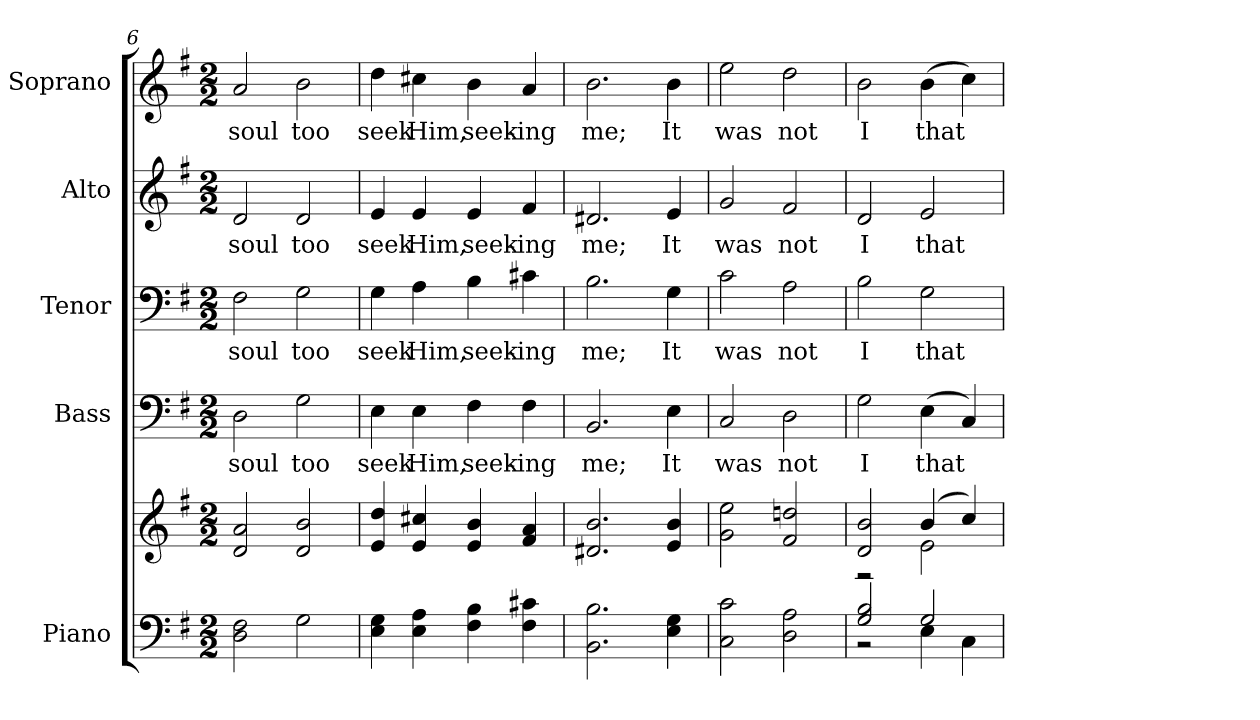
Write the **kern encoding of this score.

**kern	**kern	**kern	**text	**kern	**text	**kern	**text	**kern	**text
*part5	*part5	*part4	*part4	*part3	*part3	*part2	*part2	*part1	*part1
*staff6	*staff5	*staff4	*staff4	*staff3	*staff3	*staff2	*staff2	*staff1	*staff1
*I"Piano	*	*I"Bass	*	*I"Tenor	*	*I"Alto	*	*I"Soprano	*
*I'Pno.	*	*I'B.	*	*I'T.	*	*I'A.	*	*I'S.	*
*clefF4	*clefG2	*clefF4	*	*clefF4	*	*clefG2	*	*clefG2	*
*k[f#]	*k[f#]	*k[f#]	*	*k[f#]	*	*k[f#]	*	*k[f#]	*
*G:	*G:	*G:	*	*G:	*	*G:	*	*G:	*
*M2/2	*M2/2	*M2/2	*	*M2/2	*	*M2/2	*	*M2/2	*
=6	=6	=6	=6	=6	=6	=6	=6	=6	=6
!	!	!	!LO:LY:b:color=#000000	!	!	!	!	!	!
!	!	!	!	!	!LO:LY:b:color=#000000	!	!	!	!
!	!	!	!	!	!	!	!LO:LY:b:color=#000000	!	!
!	!	!	!	!	!	!	!	!	!LO:LY:b:color=#000000
2Di\ 2F#i	2di/ 2ai	2Di\	soul	2F#i\	soul	2di/	soul	2ai/	soul
!	!	!	!LO:LY:b:color=#000000	!	!	!	!	!	!
!	!	!	!	!	!LO:LY:b:color=#000000	!	!	!	!
!	!	!	!	!	!	!	!LO:LY:b:color=#000000	!	!
!	!	!	!	!	!	!	!	!	!LO:LY:b:color=#000000
2Gi\	2di/ 2bi	2Gi\	too	2Gi\	too	2di/	too	2bi\	too
!!LO:PB:g=z
=7	=7	=7	=7	=7	=7	=7	=7	=7	=7
!	!	!	!LO:LY:b:color=#000000	!	!	!	!	!	!
!	!	!	!	!	!LO:LY:b:color=#000000	!	!	!	!
!	!	!	!	!	!	!	!LO:LY:b:color=#000000	!	!
!	!	!	!	!	!	!	!	!	!LO:LY:b:color=#000000
4Ei\ 4Gi	4ei/ 4ddi	4Ei\	seek	4Gi\	seek	4ei/	seek	4ddi\	seek
!	!	!	!LO:LY:b:color=#000000	!	!	!	!	!	!
!	!	!	!	!	!LO:LY:b:color=#000000	!	!	!	!
!	!	!	!	!	!	!	!LO:LY:b:color=#000000	!	!
!	!	!	!	!	!	!	!	!	!LO:LY:b:color=#000000
4Ei\ 4Ai	4ei/ 4cc#Xi	4Ei\	Him,	4Ai\	Him,	4ei/	Him,	4cc#Xi\	Him,
!	!	!	!LO:LY:b:color=#000000	!	!	!	!	!	!
!	!	!	!	!	!LO:LY:b:color=#000000	!	!	!	!
!	!	!	!	!	!	!	!LO:LY:b:color=#000000	!	!
!	!	!	!	!	!	!	!	!	!LO:LY:b:color=#000000
4F#i\ 4Bi	4ei/ 4bi	4F#i\	seek-	4Bi\	seek-	4ei/	seek-	4bi\	seek-
!	!	!	!LO:LY:b:color=#000000	!	!	!	!	!	!
!	!	!	!	!	!LO:LY:b:color=#000000	!	!	!	!
!	!	!	!	!	!	!	!LO:LY:b:color=#000000	!	!
!	!	!	!	!	!	!	!	!	!LO:LY:b:color=#000000
4F#i\ 4c#Xi	4f#i/ 4ai	4F#i\	-ing	4c#Xi\	-ing	4f#i/	-ing	4ai/	-ing
=8	=8	=8	=8	=8	=8	=8	=8	=8	=8
!	!	!	!LO:LY:b:color=#000000	!	!	!	!	!	!
!	!	!	!	!	!LO:LY:b:color=#000000	!	!	!	!
!	!	!	!	!	!	!	!LO:LY:b:color=#000000	!	!
!	!	!	!	!	!	!	!	!	!LO:LY:b:color=#000000
2.BBi\ 2.Bi	2.d#Xi/ 2.bi	2.BBi/	me;	2.Bi\	me;	2.d#Xi/	me;	2.bi\	me;
!	!	!	!LO:LY:b:color=#000000	!	!	!	!	!	!
!	!	!	!	!	!LO:LY:b:color=#000000	!	!	!	!
!	!	!	!	!	!	!	!LO:LY:b:color=#000000	!	!
!	!	!	!	!	!	!	!	!	!LO:LY:b:color=#000000
4Ei\ 4Gi	4ei/ 4bi	4Ei\	It	4Gi\	It	4ei/	It	4bi\	It
=9	=9	=9	=9	=9	=9	=9	=9	=9	=9
!	!	!	!LO:LY:b:color=#000000	!	!	!	!	!	!
!	!	!	!	!	!LO:LY:b:color=#000000	!	!	!	!
!	!	!	!	!	!	!	!LO:LY:b:color=#000000	!	!
!	!	!	!	!	!	!	!	!	!LO:LY:b:color=#000000
2Ci\ 2ci	2gi\ 2eei	2Ci/	was	2ci\	was	2gi/	was	2eei\	was
!	!	!	!LO:LY:b:color=#000000	!	!	!	!	!	!
!	!	!	!	!	!LO:LY:b:color=#000000	!	!	!	!
!	!	!	!	!	!	!	!LO:LY:b:color=#000000	!	!
!	!	!	!	!	!	!	!	!	!LO:LY:b:color=#000000
2Di\ 2Ai	2f#i/ 2ddni	2Di\	not	2Ai\	not	2f#i/	not	2ddi\	not
!!LO:PB:g=z
=10	=10	=10	=10	=10	=10	=10	=10	=10	=10
*^	*^	*	*	*	*	*	*	*	*
!	!	!	!	!	!LO:LY:b:color=#000000	!	!	!	!	!	!
!	!	!	!	!	!	!	!LO:LY:b:color=#000000	!	!	!	!
!	!	!	!	!	!	!	!	!	!LO:LY:b:color=#000000	!	!
!	!	!	!	!	!	!	!	!	!	!	!LO:LY:b:color=#000000
2Gi/ 2Bi	2r	2di/ 2bi	2r	2Gi\	I	2Bi\	I	2di/	I	2bi\	I
!	!	!	!	!	!LO:LY:b:color=#000000	!	!	!	!	!	!
!	!	!	!	!	!	!	!LO:LY:b:color=#000000	!	!	!	!
!	!	!	!	!	!	!	!	!	!LO:LY:b:color=#000000	!	!
!	!	!	!	!	!	!	!	!	!	!	!LO:LY:b:color=#000000
2Gi/	4Ei\	(4bi/	2ei\	(4Ei\	that	2Gi\	that	2ei/	that	(4bi\	that
.	4Ci\	4cci/)	.	4Ci/)	.	.	.	.	.	4cci\)	.
*v	*v	*	*	*	*	*	*	*	*	*	*
*	*v	*v	*	*	*	*	*	*	*	*
=	=	=	=	=	=	=	=	=	=
*-	*-	*-	*-	*-	*-	*-	*-	*-	*-
